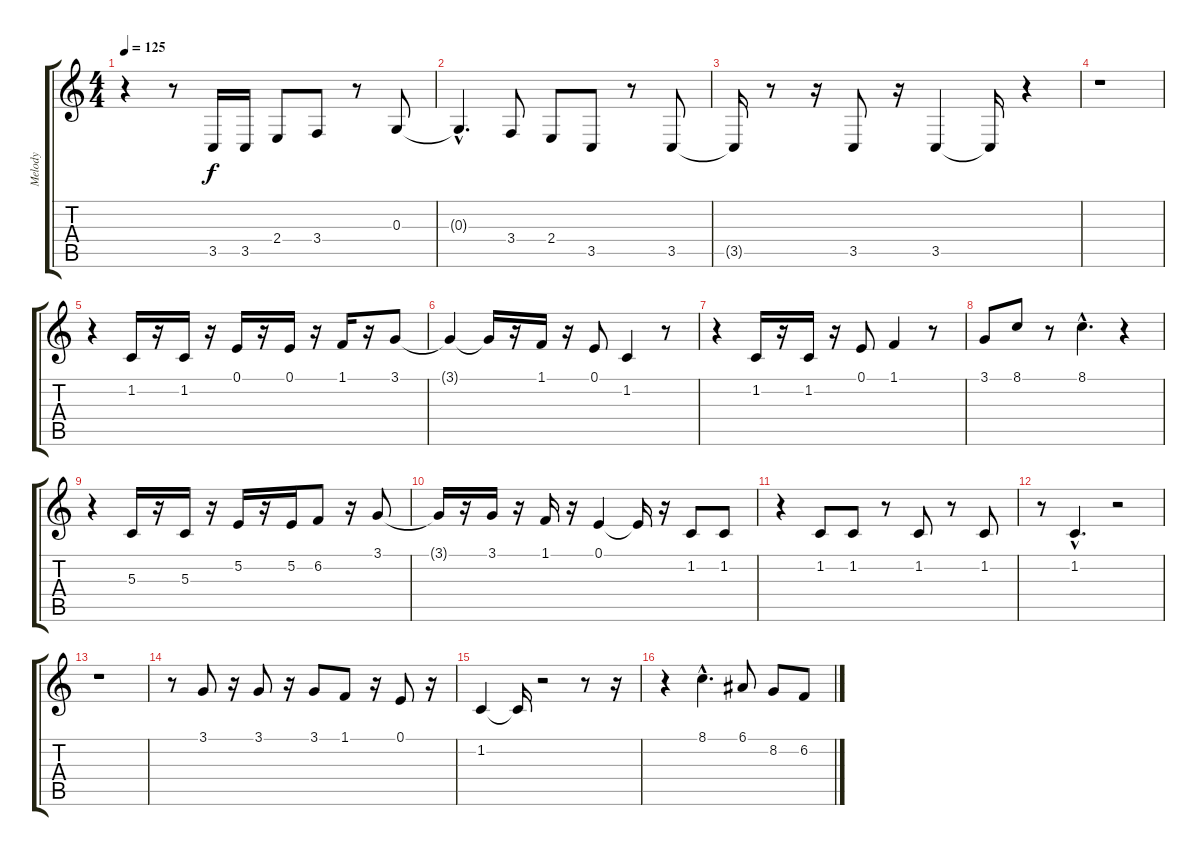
\track ("Melody" "Melody") {instrument altosax}
\staff {score tabs}
\tuning (E4 B3 G3 D3 A2 E2) {hide}
\ts (4 4)
\tempo 125
\clef g2
\ks c
r.4{dy f} r.8 3.5.16 3.5.16 2.4.8 3.4.8 r.8 0.3.8 |
0.3{hac t}.4{d} 3.4.8 2.4.8 3.5.8 r.8 3.5.8 |
3.5{t}.16 r.8 r.16 3.5.8 r.16 3.5.4 3.5{t}.16 r.4 |
r.1 |
r.4 1.2.16 r.16 1.2.16 r.16 0.1.16 r.16 0.1.16 r.16 1.1.16 r.16 3.1.8 |
3.1{t}.4 3.1{t}.16 r.16 1.1.16 r.16 0.1.8 1.2.4 r.8 |
r.4 1.2.16 r.16 1.2.16 r.16 0.1.8 1.1.4 r.8 |
3.1.8 8.1.8 r.8 8.1{hac}.4{d} r.4 |
r.4 5.3.16 r.16 5.3.16 r.16 5.2.16 r.16 5.2.16 6.2.8 r.16 3.1.8 |
3.1{t}.16 r.16 3.1.16 r.16 1.1.16 r.16 0.1.4 0.1{t}.16 r.16 1.2.8 1.2.8 |
r.4 1.2.8 1.2.8 r.8 1.2.8 r.8 1.2.8 |
r.8 1.2{hac}.4{d} r.2 |
r.1 |
r.8 3.1.8 r.16 3.1.8 r.16 3.1.8 1.1.8 r.16 0.1.8 r.16 |
1.2.4 1.2{t}.16 r.2 r.8 r.16 |
r.4 8.1{hac}.4{d} 6.1.8 8.2.8 6.2.8
